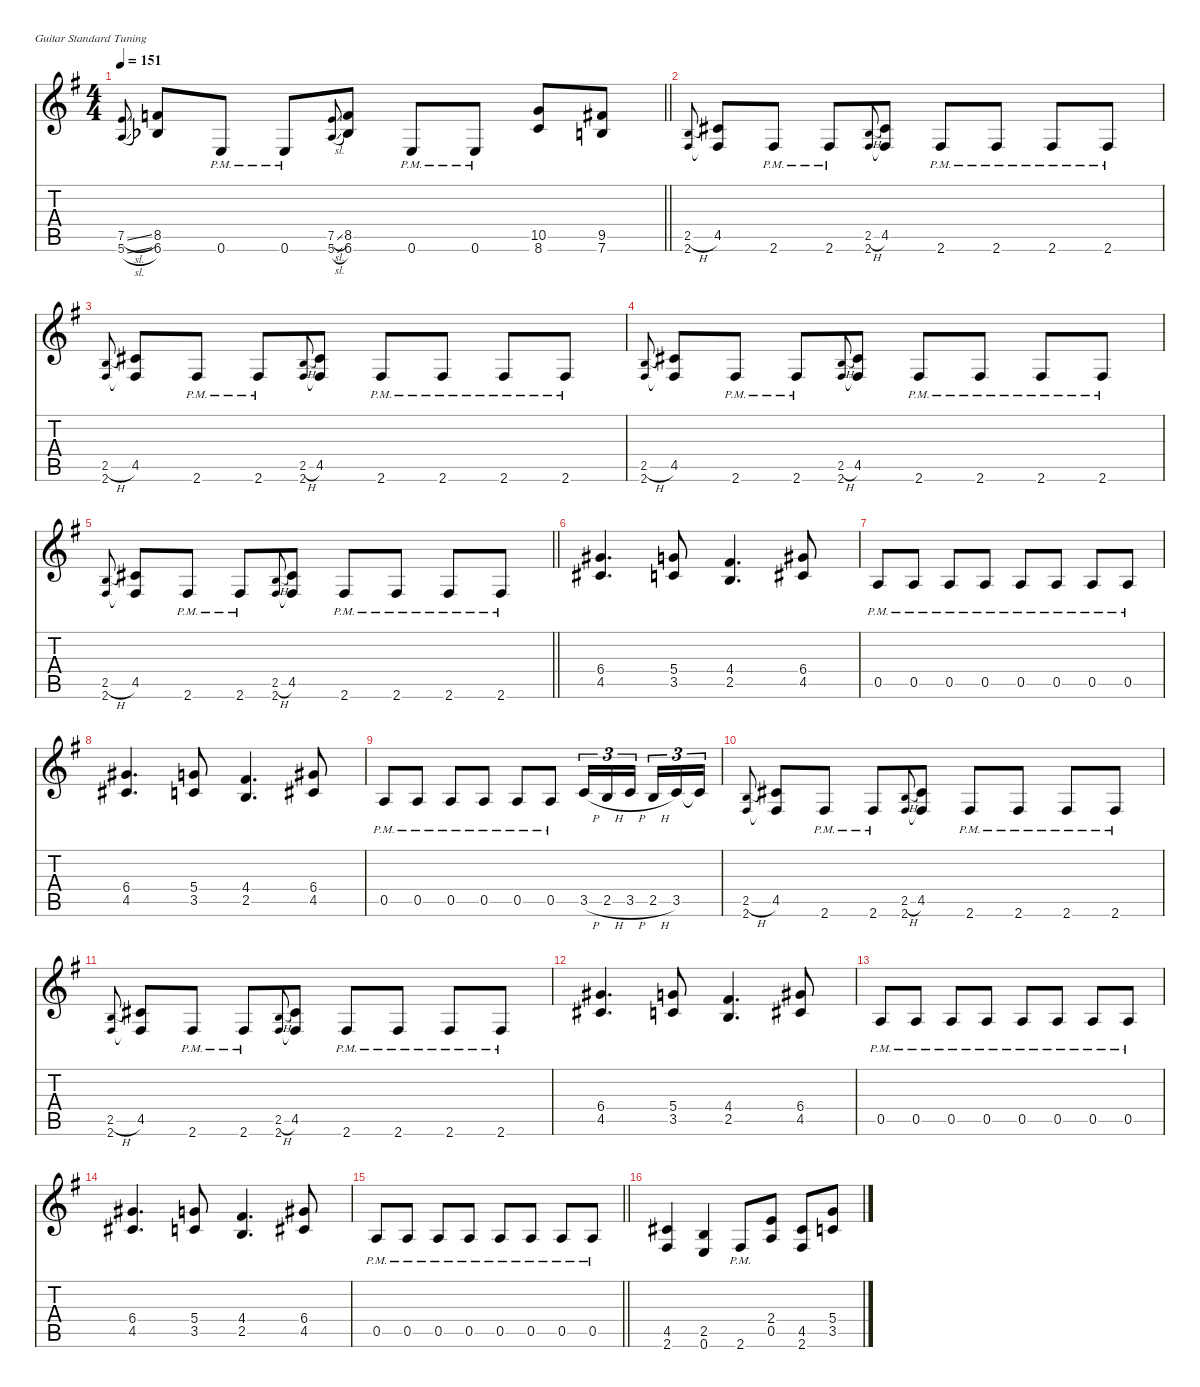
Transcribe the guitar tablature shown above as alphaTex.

\defaultSystemsLayout 4
\hideDynamics
\bracketExtendMode nobrackets
\singleTrackTrackNamePolicy hidden
\multiTrackTrackNamePolicy hidden
\otherSystemsTrackNameOrientation horizontal
\track ("James Hetfield" "dist.guit.") {defaultSystemsLayout 8 instrument distortionguitar}
\staff {score tabs}
\tuning (E4 B3 G3 D3 A2 E2)
\ts (4 4)
\tempo 151
\clef g2
\barLineRight lightlight
\ks eminor
(7.5{sl acc forcenatural} 5.6{sl acc forcenatural}).8{gr onbeat dy f beam Up} (8.5{acc forcenatural} 6.6{acc b}).8{beam Up} 0.6{pm acc forcenatural}.8{beam Up} 0.6{pm acc forcenatural}.8{beam Up} (7.5{sl acc forcenatural} 5.6{sl acc forcenatural}).8{gr onbeat beam Up} (8.5{acc forcenatural} 6.6{acc b}).8{beam Up} 0.6{pm acc forcenatural}.8{beam Up} 0.6{pm acc forcenatural}.8{beam Up} (10.5{acc forcenatural} 8.6{acc forcenatural}).8{beam Up} (9.5{acc #} 7.6{acc forcenatural}).8{beam Up} |
(2.5{h acc forcenatural} 2.6{acc #}).8{gr onbeat beam Up} (4.5{acc #} 2.6{t acc #}).8{beam Up} 2.6{pm acc #}.8{beam Up} 2.6{pm acc #}.8{beam Up} (2.5{h acc forcenatural} 2.6{acc #}).8{gr onbeat beam Up} (4.5{acc #} 2.6{t acc #}).8{beam Up} 2.6{pm acc #}.8{beam Up} 2.6{pm acc #}.8{beam Up} 2.6{pm acc #}.8{beam Up} 2.6{pm acc #}.8{beam Up} |
(2.5{h acc forcenatural} 2.6{acc #}).8{gr onbeat beam Up} (4.5{acc #} 2.6{t acc #}).8{beam Up} 2.6{pm acc #}.8{beam Up} 2.6{pm acc #}.8{beam Up} (2.5{h acc forcenatural} 2.6{acc #}).8{gr onbeat beam Up} (4.5{acc #} 2.6{t acc #}).8{beam Up} 2.6{pm acc #}.8{beam Up} 2.6{pm acc #}.8{beam Up} 2.6{pm acc #}.8{beam Up} 2.6{pm acc #}.8{beam Up} |
(2.5{h acc forcenatural} 2.6{acc #}).8{gr onbeat beam Up} (4.5{acc #} 2.6{t acc #}).8{beam Up} 2.6{pm acc #}.8{beam Up} 2.6{pm acc #}.8{beam Up} (2.5{h acc forcenatural} 2.6{acc #}).8{gr onbeat beam Up} (4.5{acc #} 2.6{t acc #}).8{beam Up} 2.6{pm acc #}.8{beam Up} 2.6{pm acc #}.8{beam Up} 2.6{pm acc #}.8{beam Up} 2.6{pm acc #}.8{beam Up} |
\barLineRight lightlight
(2.5{h acc forcenatural} 2.6{acc #}).8{gr onbeat beam Up} (4.5{acc #} 2.6{t acc #}).8{beam Up} 2.6{pm acc #}.8{beam Up} 2.6{pm acc #}.8{beam Up} (2.5{h acc forcenatural} 2.6{acc #}).8{gr onbeat beam Up} (4.5{acc #} 2.6{t acc #}).8{beam Up} 2.6{pm acc #}.8{beam Up} 2.6{pm acc #}.8{beam Up} 2.6{pm acc #}.8{beam Up} 2.6{pm acc #}.8{beam Up} |
(6.4{acc #} 4.5{acc #}).4{d beam Up} (5.4{acc forcenatural} 3.5{acc forcenatural}).8{beam Up} (4.4{acc #} 2.5{acc forcenatural}).4{d beam Up} (6.4{acc #} 4.5{acc #}).8{beam Up} |
0.5{pm acc forcenatural}.8{beam Up} 0.5{pm acc forcenatural}.8{beam Up} 0.5{pm acc forcenatural}.8{beam Up} 0.5{pm acc forcenatural}.8{beam Up} 0.5{pm acc forcenatural}.8{beam Up} 0.5{pm acc forcenatural}.8{beam Up} 0.5{pm acc forcenatural}.8{beam Up} 0.5{pm acc forcenatural}.8{beam Up} |
(6.4{acc #} 4.5{acc #}).4{d beam Up} (5.4{acc forcenatural} 3.5{acc forcenatural}).8{beam Up} (4.4{acc #} 2.5{acc forcenatural}).4{d beam Up} (6.4{acc #} 4.5{acc #}).8{beam Up} |
0.5{pm acc forcenatural}.8{beam Up} 0.5{pm acc forcenatural}.8{beam Up} 0.5{pm acc forcenatural}.8{beam Up} 0.5{pm acc forcenatural}.8{beam Up} 0.5{pm acc forcenatural}.8{beam Up} 0.5{pm acc forcenatural}.8{beam Up} 3.5{h acc forcenatural}.16{tu (3 2) beam Up} 2.5{h acc forcenatural}.16{tu (3 2) beam Up} 3.5{h acc forcenatural}.16{tu (3 2) beam Up} 2.5{h acc forcenatural}.16{tu (3 2) beam Up} 3.5{acc forcenatural}.16{tu (3 2) beam Up} 3.5{t acc forcenatural}.16{tu (3 2) beam Up} |
(2.5{h acc forcenatural} 2.6{acc #}).8{gr onbeat beam Up} (4.5{acc #} 2.6{t acc #}).8{beam Up} 2.6{pm acc #}.8{beam Up} 2.6{pm acc #}.8{beam Up} (2.5{h acc forcenatural} 2.6{acc #}).8{gr onbeat beam Up} (4.5{acc #} 2.6{t acc #}).8{beam Up} 2.6{pm acc #}.8{beam Up} 2.6{pm acc #}.8{beam Up} 2.6{pm acc #}.8{beam Up} 2.6{pm acc #}.8{beam Up} |
(2.5{h acc forcenatural} 2.6{acc #}).8{gr onbeat beam Up} (4.5{acc #} 2.6{t acc #}).8{beam Up} 2.6{pm acc #}.8{beam Up} 2.6{pm acc #}.8{beam Up} (2.5{h acc forcenatural} 2.6{acc #}).8{gr onbeat beam Up} (4.5{acc #} 2.6{t acc #}).8{beam Up} 2.6{pm acc #}.8{beam Up} 2.6{pm acc #}.8{beam Up} 2.6{pm acc #}.8{beam Up} 2.6{pm acc #}.8{beam Up} |
(6.4{acc #} 4.5{acc #}).4{d beam Up} (5.4{acc forcenatural} 3.5{acc forcenatural}).8{beam Up} (4.4{acc #} 2.5{acc forcenatural}).4{d beam Up} (6.4{acc #} 4.5{acc #}).8{beam Up} |
0.5{pm acc forcenatural}.8{beam Up} 0.5{pm acc forcenatural}.8{beam Up} 0.5{pm acc forcenatural}.8{beam Up} 0.5{pm acc forcenatural}.8{beam Up} 0.5{pm acc forcenatural}.8{beam Up} 0.5{pm acc forcenatural}.8{beam Up} 0.5{pm acc forcenatural}.8{beam Up} 0.5{pm acc forcenatural}.8{beam Up} |
(6.4{acc #} 4.5{acc #}).4{d beam Up} (5.4{acc forcenatural} 3.5{acc forcenatural}).8{beam Up} (4.4{acc #} 2.5{acc forcenatural}).4{d beam Up} (6.4{acc #} 4.5{acc #}).8{beam Up} |
\barLineRight lightlight
0.5{pm acc forcenatural}.8{beam Up} 0.5{pm acc forcenatural}.8{beam Up} 0.5{pm acc forcenatural}.8{beam Up} 0.5{pm acc forcenatural}.8{beam Up} 0.5{pm acc forcenatural}.8{beam Up} 0.5{pm acc forcenatural}.8{beam Up} 0.5{pm acc forcenatural}.8{beam Up} 0.5{pm acc forcenatural}.8{beam Up} |
(4.5{acc #} 2.6{acc #}).4{beam Up} (2.5{acc forcenatural} 0.6{acc forcenatural}).4{beam Up} 2.6{pm acc #}.8{beam Up} (2.4{acc forcenatural} 0.5{acc forcenatural}).8{beam Up} (4.5{acc #} 2.6{acc #}).8{beam Up} (5.4{acc forcenatural} 3.5{acc forcenatural}).8{beam Up}
